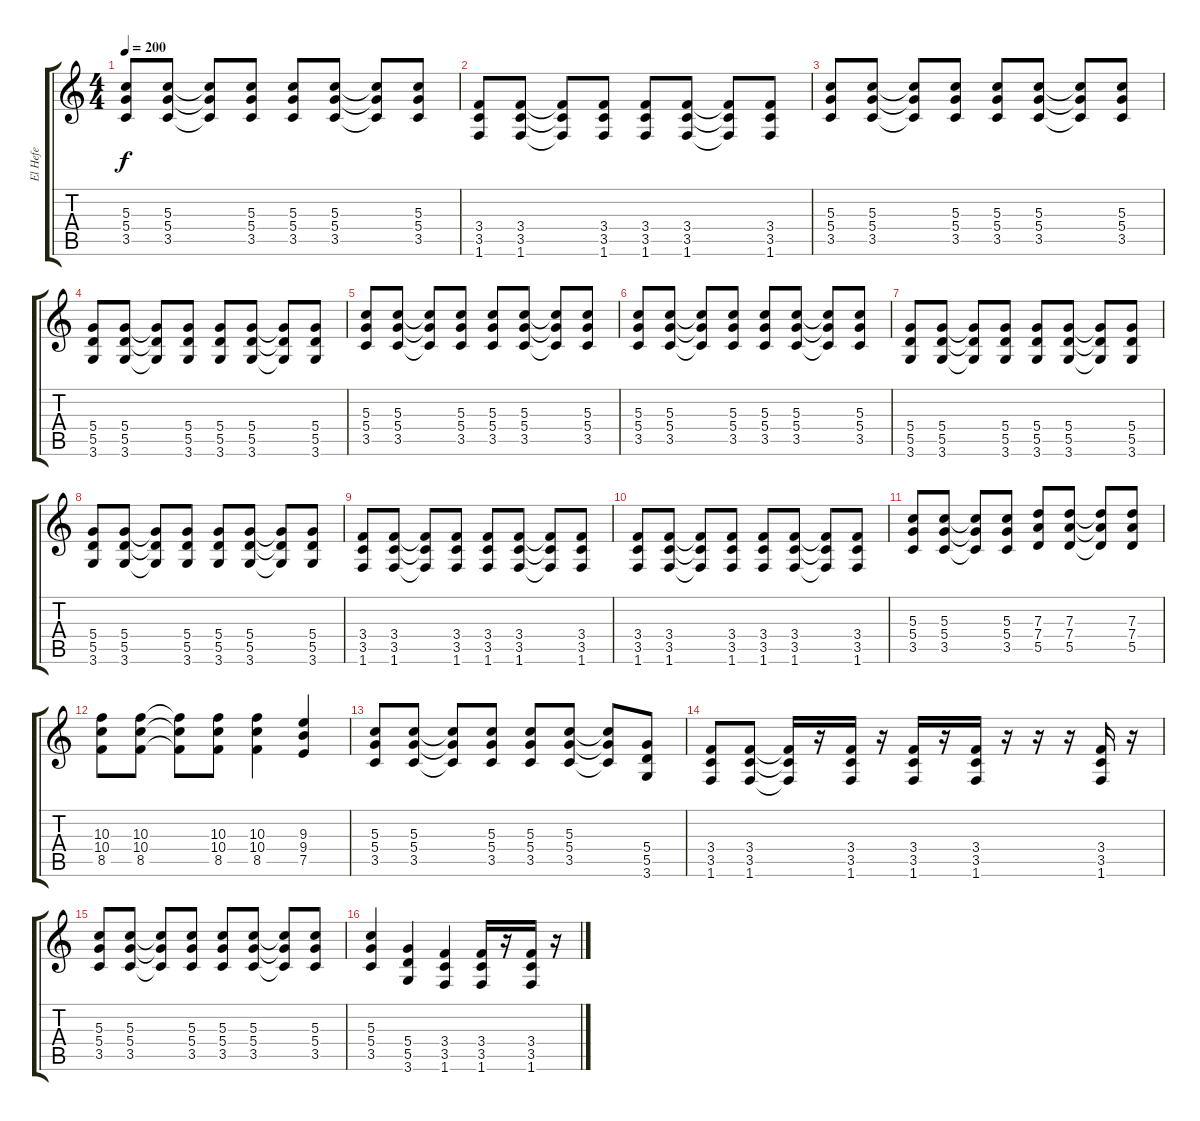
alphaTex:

\track ("El Hefe" "El Hefe") {instrument distortionguitar}
\staff {score tabs}
\tuning (E4 B3 G3 D3 A2 E2) {hide}
\ts (4 4)
\tempo 200
\clef g2
\ks c
(5.3 5.4 3.5).8{dy f instrument distortionguitar} (5.3 5.4 3.5).8 (5.3{t} 5.4{t} 3.5{t}).8 (5.3 5.4 3.5).8 (5.3 5.4 3.5).8 (5.3 5.4 3.5).8 (5.3{t} 5.4{t} 3.5{t}).8 (5.3 5.4 3.5).8 |
(3.4 3.5 1.6).8 (3.4 3.5 1.6).8 (3.4{t} 3.5{t} 1.6{t}).8 (3.4 3.5 1.6).8 (3.4 3.5 1.6).8 (3.4 3.5 1.6).8 (3.4{t} 3.5{t} 1.6{t}).8 (3.4 3.5 1.6).8 |
(5.3 5.4 3.5).8 (5.3 5.4 3.5).8 (5.3{t} 5.4{t} 3.5{t}).8 (5.3 5.4 3.5).8 (5.3 5.4 3.5).8 (5.3 5.4 3.5).8 (5.3{t} 5.4{t} 3.5{t}).8 (5.3 5.4 3.5).8 |
(5.4 5.5 3.6).8 (5.4 5.5 3.6).8 (5.4{t} 5.5{t} 3.6{t}).8 (5.4 5.5 3.6).8 (5.4 5.5 3.6).8 (5.4 5.5 3.6).8 (5.4{t} 5.5{t} 3.6{t}).8 (5.4 5.5 3.6).8 |
(5.3 5.4 3.5).8 (5.3 5.4 3.5).8 (5.3{t} 5.4{t} 3.5{t}).8 (5.3 5.4 3.5).8 (5.3 5.4 3.5).8 (5.3 5.4 3.5).8 (5.3{t} 5.4{t} 3.5{t}).8 (5.3 5.4 3.5).8 |
(5.3 5.4 3.5).8 (5.3 5.4 3.5).8 (5.3{t} 5.4{t} 3.5{t}).8 (5.3 5.4 3.5).8 (5.3 5.4 3.5).8 (5.3 5.4 3.5).8 (5.3{t} 5.4{t} 3.5{t}).8 (5.3 5.4 3.5).8 |
(5.4 5.5 3.6).8 (5.4 5.5 3.6).8 (5.4{t} 5.5{t} 3.6{t}).8 (5.4 5.5 3.6).8 (5.4 5.5 3.6).8 (5.4 5.5 3.6).8 (5.4{t} 5.5{t} 3.6{t}).8 (5.4 5.5 3.6).8 |
(5.4 5.5 3.6).8 (5.4 5.5 3.6).8 (5.4{t} 5.5{t} 3.6{t}).8 (5.4 5.5 3.6).8 (5.4 5.5 3.6).8 (5.4 5.5 3.6).8 (5.4{t} 5.5{t} 3.6{t}).8 (5.4 5.5 3.6).8 |
(3.4 3.5 1.6).8 (3.4 3.5 1.6).8 (3.4{t} 3.5{t} 1.6{t}).8 (3.4 3.5 1.6).8 (3.4 3.5 1.6).8 (3.4 3.5 1.6).8 (3.4{t} 3.5{t} 1.6{t}).8 (3.4 3.5 1.6).8 |
(3.4 3.5 1.6).8 (3.4 3.5 1.6).8 (3.4{t} 3.5{t} 1.6{t}).8 (3.4 3.5 1.6).8 (3.4 3.5 1.6).8 (3.4 3.5 1.6).8 (3.4{t} 3.5{t} 1.6{t}).8 (3.4 3.5 1.6).8 |
(5.3 5.4 3.5).8{instrument distortionguitar} (5.3 5.4 3.5).8 (5.3{t} 5.4{t} 3.5{t}).8 (5.3 5.4 3.5).8 (7.3 7.4 5.5).8 (7.3 7.4 5.5).8 (7.3{t} 7.4{t} 5.5{t}).8 (7.3 7.4 5.5).8 |
(10.3 10.4 8.5).8 (10.3 10.4 8.5).8 (10.3{t} 10.4{t} 8.5{t}).8 (10.3 10.4 8.5).8 (10.3 10.4 8.5).4 (9.3 9.4 7.5).4 |
(5.3 5.4 3.5).8 (5.3 5.4 3.5).8 (5.3{t} 5.4{t} 3.5{t}).8 (5.3 5.4 3.5).8 (5.3 5.4 3.5).8 (5.3 5.4 3.5).8 (5.3{t} 5.4{t} 3.5{t}).8 (5.4 5.5 3.6).8 |
(3.4 3.5 1.6).8 (3.4 3.5 1.6).8 (3.4{t} 3.5{t} 1.6{t}).16{instrument electricguitarmuted} r.16 (3.4 3.5 1.6).16 r.16 (3.4 3.5 1.6).16 r.16 (3.4 3.5 1.6).16 r.16 r.16 r.16 (3.4 3.5 1.6).16 r.16 |
(5.3 5.4 3.5).8{instrument distortionguitar} (5.3 5.4 3.5).8 (5.3{t} 5.4{t} 3.5{t}).8 (5.3 5.4 3.5).8 (5.3 5.4 3.5).8 (5.3 5.4 3.5).8 (5.3{t} 5.4{t} 3.5{t}).8 (5.3 5.4 3.5).8 |
(5.3 5.4 3.5).4 (5.4 5.5 3.6).4 (3.4 3.5 1.6).4 (3.4 3.5 1.6).16{instrument electricguitarmuted} r.16 (3.4 3.5 1.6).16 r.16
